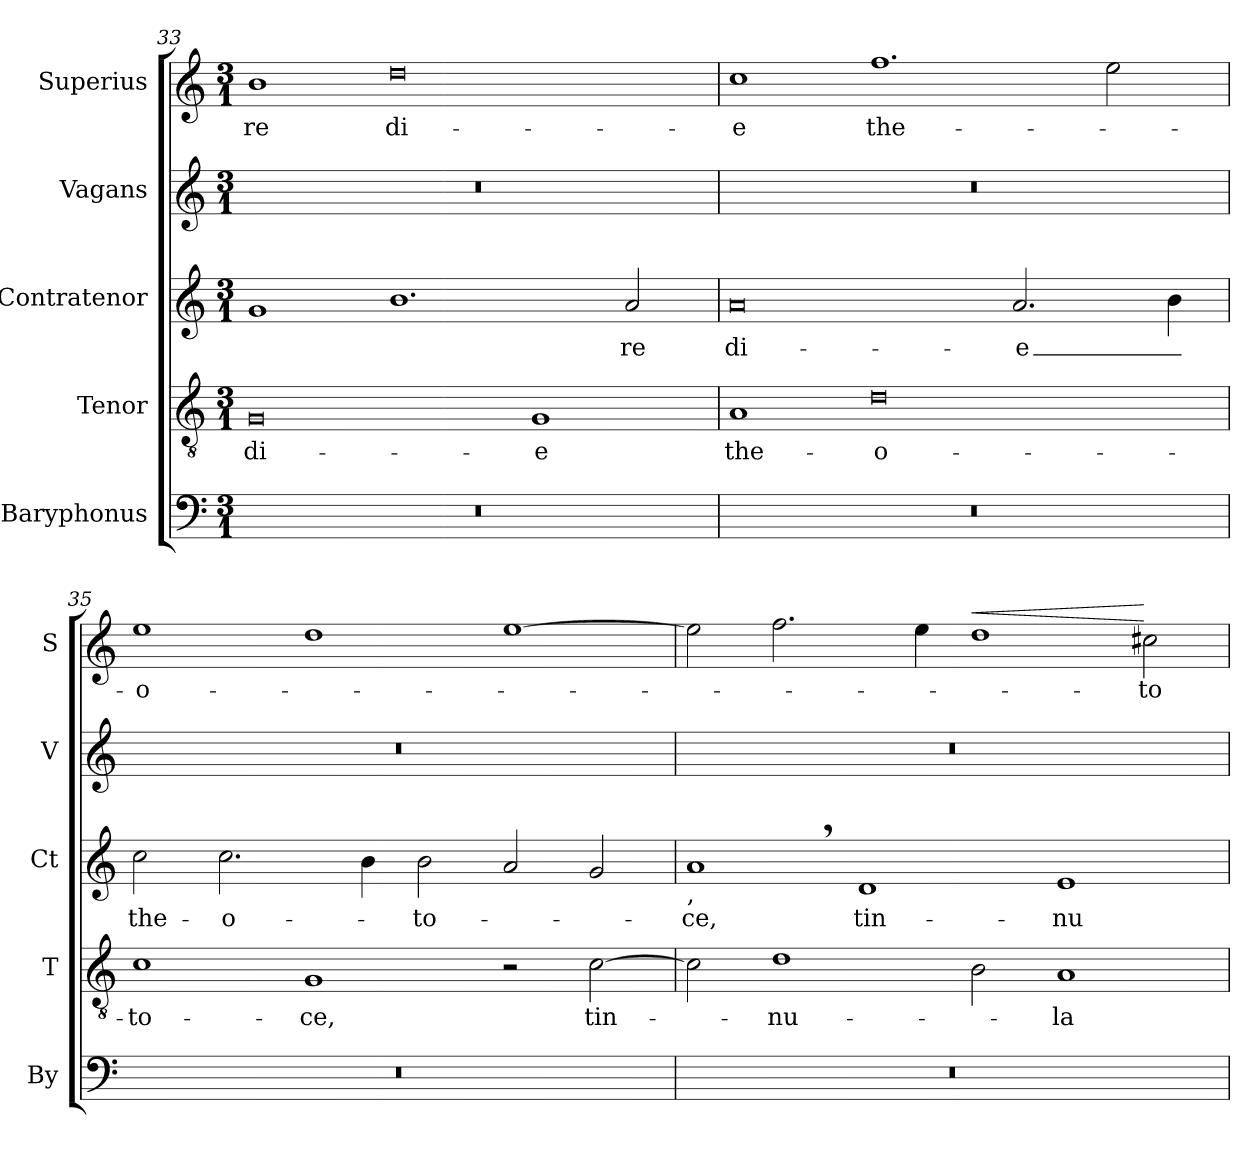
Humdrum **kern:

**kern	**kern	**text	**kern	**text	**kern	**kern	**text	**dynam
*part5	*part4	*part4	*part3	*part3	*part2	*part1	*part1	*part1
*staff5	*staff4	*staff4	*staff3	*staff3	*staff2	*staff1	*staff1	*staff1
*I"Baryphonus	*I"Tenor	*	*I"Contratenor	*	*I"Vagans	*I"Superius	*	*
*I'By	*I'T	*	*I'Ct	*	*I'V	*I'S	*	*
*clefF4	*clefGv2	*	*clefG2	*	*clefG2	*clefG2	*	*
*k[]	*k[]	*	*k[]	*	*k[]	*k[]	*	*
*M3/1	*M3/1	*	*M3/1	*	*M3/1	*M3/1	*	*
=33	=33	=33	=33	=33	=33	=33	=33	=33
0.r	0G	di-	1g	.	0.r	1b	-re	.
.	.	.	1.b	.	.	0dd	di-	.
.	1G	-e	.	.	.	.	.	.
.	.	.	2a/	-re	.	.	.	.
=34	=34	=34	=34	=34	=34	=34	=34	=34
0.r	1A	the-	0a	di-	0.r	1cc	-e	.
.	0d	-o-	.	.	.	1.ff	the-	.
.	.	.	2.a/	-e_	.	.	.	.
.	.	.	.	.	.	2ee\	.	.
.	.	.	4b\	_	.	.	.	.
=35	=35	=35	=35	=35	=35	=35	=35	=35
0.r	1c	-to-	2cc\	the-	0.r	1ee	-o-	.
.	.	.	2.cc\	-o-	.	.	.	.
.	1G	-ce,	.	.	.	1dd	.	.
.	.	.	4b\	.	.	.	.	.
.	.	.	2b\	-to-	.	.	.	.
.	2r	.	2a/	.	.	[1ee	.	.
.	[2c\	tin-	2g/	.	.	.	.	.
=36	=36	=36	=36	=36	=36	=36	=36	=36
!	!	!	!LO:TX:b:t=,	!	!	!	!	!
0.r	2c\]	.	1a,	-ce,	0.r	2ee\]	.	.
.	1d	-nu-	.	.	.	2.ff\	.	.
.	.	.	1d	tin-	.	.	.	.
.	.	.	.	.	.	4ee\	.	.
!	!	!	!	!	!	!	!	!LO:HP:a
.	2B\	.	.	.	.	1dd	.	<
.	1A	-la	1e	-nu-	.	.	.	.
.	.	.	.	.	.	2cc#X\	-to-	[
=	=	=	=	=	=	=	=	=
*-	*-	*-	*-	*-	*-	*-	*-	*-
